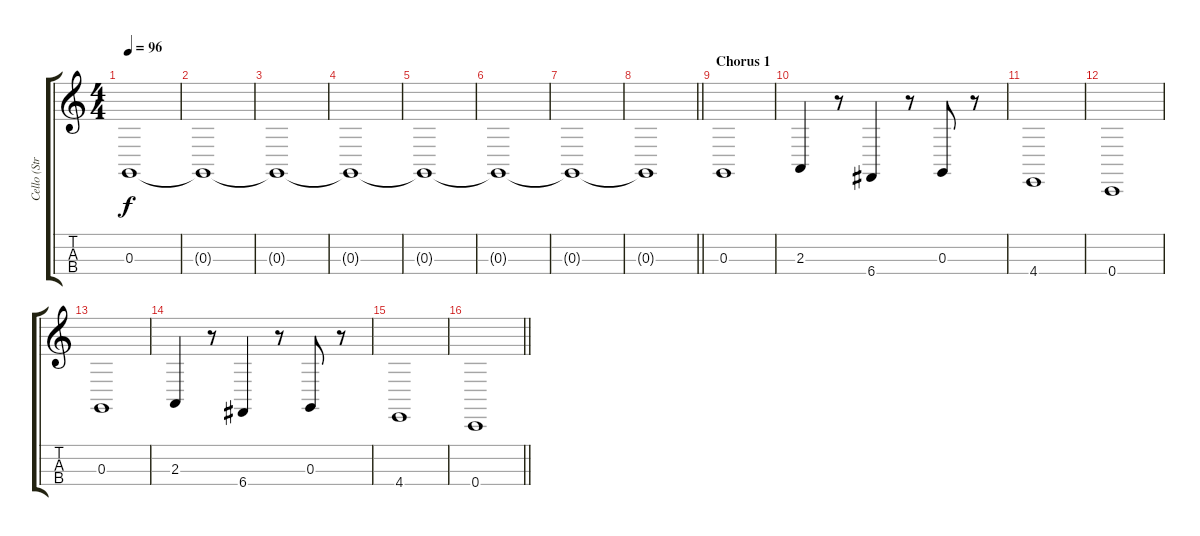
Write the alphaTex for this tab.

\track ("Cello (Strings)" "Cello (Str") {instrument stringensemble1}
\staff {score tabs}
\tuning (A3 D3 G2 C2) {hide}
\ts (4 4)
\tempo 96
\clef g2
\ks c
0.3.1{dy f} |
0.3{t}.1 |
0.3{t}.1 |
0.3{t}.1 |
0.3{t}.1 |
0.3{t}.1 |
0.3{t}.1 |
\barLineRight lightlight
0.3{t}.1 |
\section ("" "Chorus 1")
0.3.1 |
2.3.4 r.8 6.4.4 r.8 0.3.8 r.8 |
4.4.1 |
0.4.1 |
0.3.1 |
2.3.4 r.8 6.4.4 r.8 0.3.8 r.8 |
4.4.1 |
\barLineRight lightlight
0.4.1
